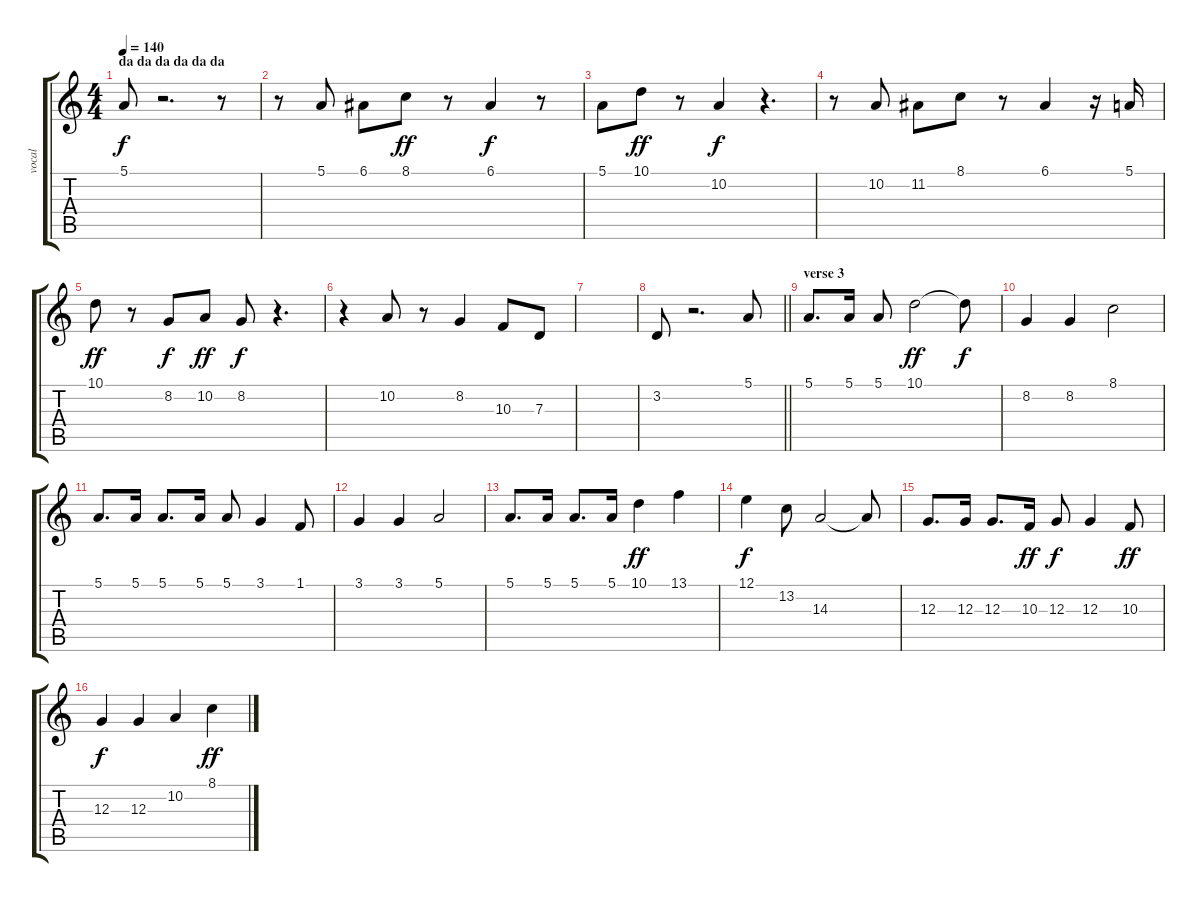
\track ("vocal" "vocal") {instrument vibraphone}
\staff {score tabs}
\tuning (E4 B3 G3 D3 A2 E2) {hide}
\ts (4 4)
\section ("" "da da da da da da")
\tempo 140
\clef g2
\ks c
5.1.8{dy f} r.2{d} r.8 |
r.8 5.1.8 6.1.8 8.1.8{dy ff} r.8 6.1.4{dy f} r.8 |
5.1.8 10.1.8{dy ff} r.8 10.2.4{dy f} r.4{d} |
r.8 10.2.8 11.2.8 8.1.8 r.8 6.1.4 r.16 5.1.16 |
10.1.8{dy ff} r.8 8.2.8{dy f} 10.2.8{dy ff} 8.2.8{dy f} r.4{d} |
r.4 10.2.8 r.8 8.2.4 10.3.8 7.3.8 |
|
\barLineRight lightlight
3.2.8 r.2{d} 5.1.8 |
\section ("" "verse 3")
5.1.8{d} 5.1.16 5.1.8 10.1.2{dy ff} 10.1{t}.8{dy f} |
8.2.4 8.2.4 8.1.2 |
5.1.8{d} 5.1.16 5.1.8{d} 5.1.16 5.1.8 3.1.4 1.1.8 |
3.1.4 3.1.4 5.1.2 |
5.1.8{d} 5.1.16 5.1.8{d} 5.1.16 10.1.4{dy ff} 13.1.4 |
12.1.4{dy f} 13.2.8 14.3.2 14.3{t}.8 |
12.3.8{d} 12.3.16 12.3.8{d} 10.3.16{dy ff} 12.3.8{dy f} 12.3.4 10.3.8{dy ff} |
12.3.4{dy f} 12.3.4 10.2.4 8.1.4{dy ff}
